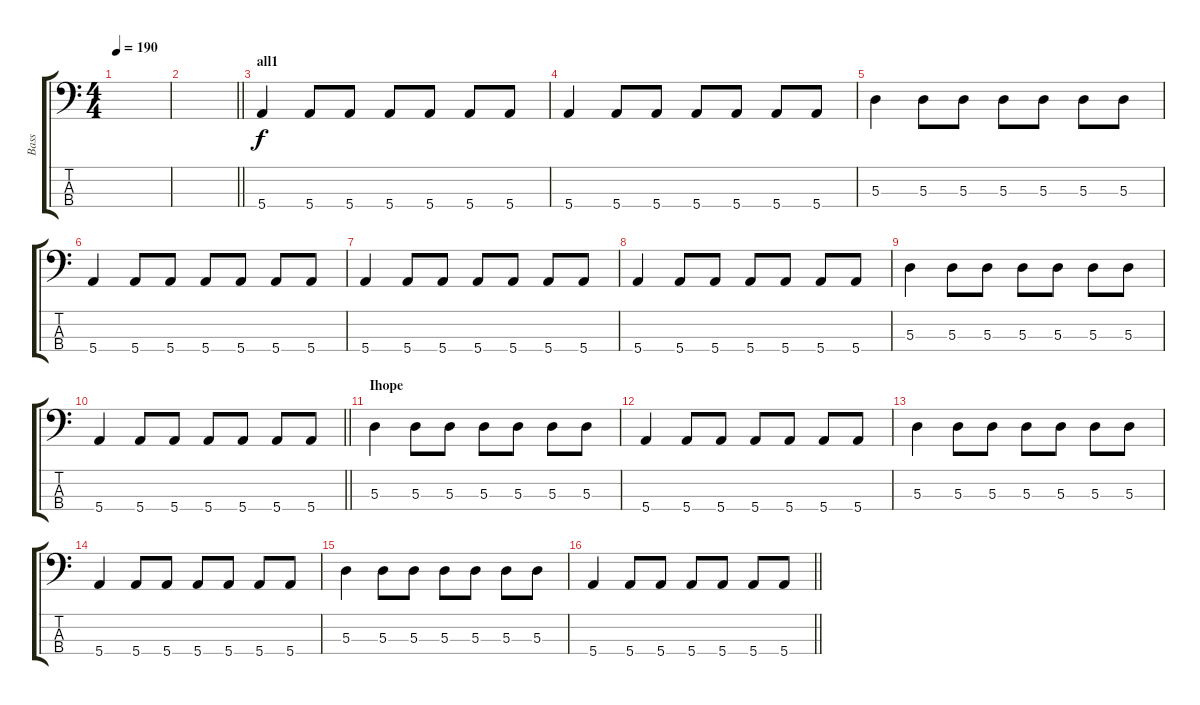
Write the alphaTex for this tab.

\track ("Bass" "Bass") {instrument electricbassfinger}
\staff {score tabs}
\tuning (G2 D2 A1 E1) {hide}
\ts (4 4)
\tempo 190
\clef f4
\ks c
|
\barLineRight lightlight
|
\section ("" "all1")
5.4.4 5.4.8 5.4.8 5.4.8 5.4.8 5.4.8 5.4.8 |
5.4.4 5.4.8 5.4.8 5.4.8 5.4.8 5.4.8 5.4.8 |
5.3.4 5.3.8 5.3.8 5.3.8 5.3.8 5.3.8 5.3.8 |
5.4.4 5.4.8 5.4.8 5.4.8 5.4.8 5.4.8 5.4.8 |
5.4.4 5.4.8 5.4.8 5.4.8 5.4.8 5.4.8 5.4.8 |
5.4.4 5.4.8 5.4.8 5.4.8 5.4.8 5.4.8 5.4.8 |
5.3.4 5.3.8 5.3.8 5.3.8 5.3.8 5.3.8 5.3.8 |
\barLineRight lightlight
5.4.4 5.4.8 5.4.8 5.4.8 5.4.8 5.4.8 5.4.8 |
\section ("" "Ihope")
5.3.4 5.3.8 5.3.8 5.3.8 5.3.8 5.3.8 5.3.8 |
5.4.4 5.4.8 5.4.8 5.4.8 5.4.8 5.4.8 5.4.8 |
5.3.4 5.3.8 5.3.8 5.3.8 5.3.8 5.3.8 5.3.8 |
5.4.4 5.4.8 5.4.8 5.4.8 5.4.8 5.4.8 5.4.8 |
5.3.4 5.3.8 5.3.8 5.3.8 5.3.8 5.3.8 5.3.8 |
\barLineRight lightlight
5.4.4 5.4.8 5.4.8 5.4.8 5.4.8 5.4.8 5.4.8
